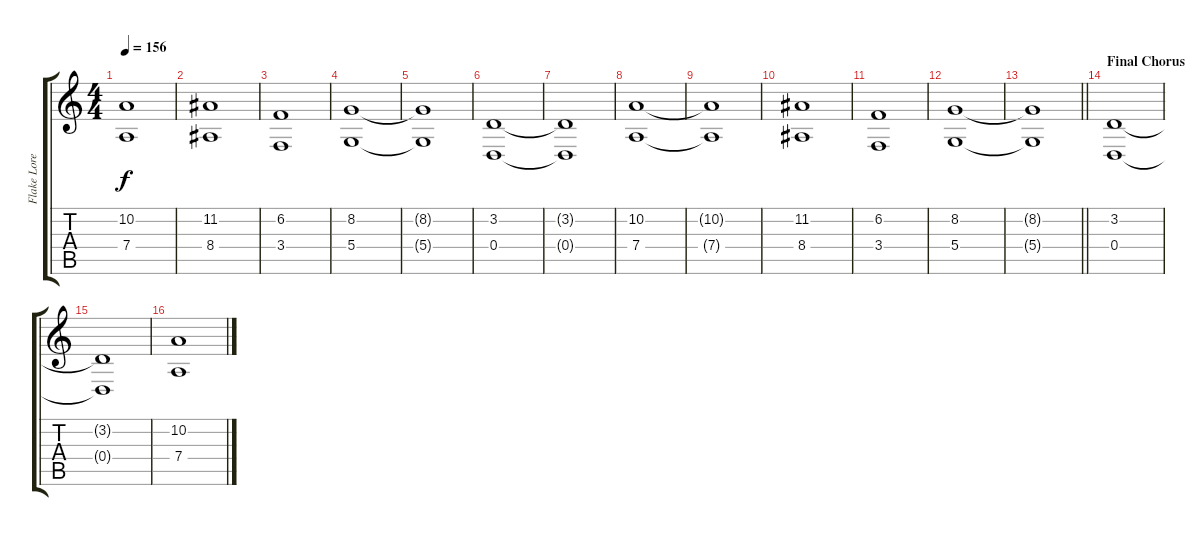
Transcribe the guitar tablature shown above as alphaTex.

\track ("Flake Lorenz" "Flake Lore") {instrument stringensemble2}
\staff {score tabs}
\tuning (E4 B3 G3 D3 A2 D2) {hide}
\ts (4 4)
\tempo 156
\clef g2
\ks c
(10.2{t} 7.4{t}).1{dy f} |
(11.2 8.4).1 |
(6.2 3.4).1 |
(8.2 5.4).1 |
(8.2{t} 5.4{t}).1 |
(3.2 0.4).1 |
(3.2{t} 0.4{t}).1 |
(10.2 7.4).1 |
(10.2{t} 7.4{t}).1 |
(11.2 8.4).1 |
(6.2 3.4).1 |
(8.2 5.4).1 |
\barLineRight lightlight
(8.2{t} 5.4{t}).1 |
\section ("" "Final Chorus")
(3.2 0.4).1 |
(3.2{t} 0.4{t}).1 |
(10.2 7.4).1
